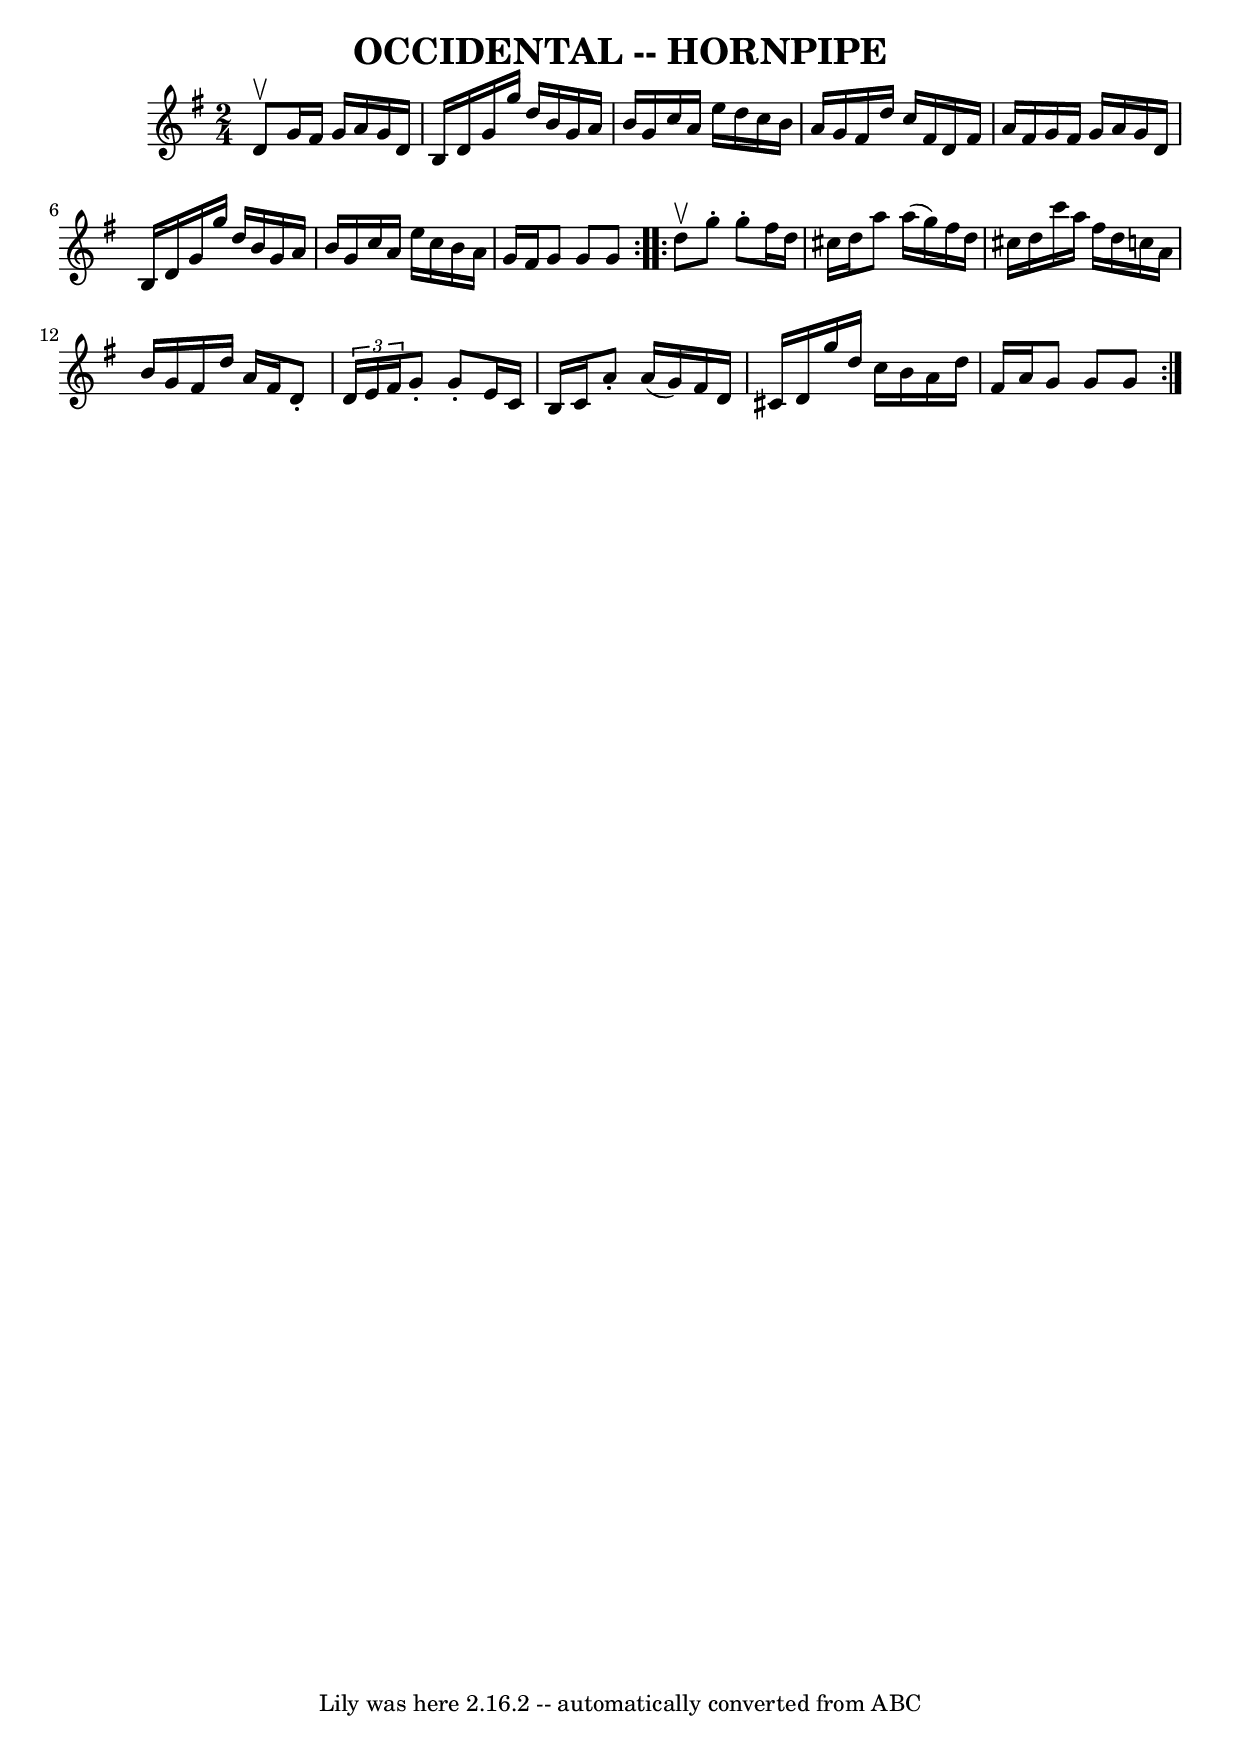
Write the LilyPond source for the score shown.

\version "2.7.40"
\include "Mammoth.ily"
\header {
	book = "Ryan's Mammoth Collection of Fiddle Tunes"
	crossRefNumber = "1"
	footnotes = ""
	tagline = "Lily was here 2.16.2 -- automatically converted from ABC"
	title = "OCCIDENTAL -- HORNPIPE"
}
voicedefault =  {
\set Score.defaultBarType = "empty"

\repeat volta 2 {
\time 2/4 \key g \major d'8^\upbow       |
 g'16 fis'16 g'16   
 a'16 g'16 d'16 b16 d'16    |
 g'16 g''16 d''16    
b'16 g'16 a'16 b'16 g'16    |
 c''16 a'16 e''16    
d''16 c''16 b'16 a'16 g'16    |
 fis'16 d''16 c''16   
 fis'16 d'16 fis'16 a'16 fis'16    |
     |
 g'16    
fis'16 g'16 a'16 g'16 d'16 b16 d'16    |
 g'16    
g''16 d''16 b'16 g'16 a'16 b'16 g'16    |
 c''16    
a'16 e''16 c''16 b'16 a'16 g'16 fis'16    |
 g'8    
g'8 g'8    }     \repeat volta 2 { d''8^\upbow       |
 g''8 -.   
g''8 -. fis''16 d''16 cis''16 d''16    |
 a''8 a''16 (
g''16) fis''16 d''16 cis''16 d''16    |
 c'''16 a''16  
 fis''16 d''16 c''16 a'16 b'16 g'16    |
 fis'16    
d''16 a'16 fis'16 d'8 -. \times 2/3 { d'16 e'16 fis'16  }   
|
     |
 g'8 -. g'8 -. e'16 c'16 b16 c'16    
|
 a'8 -. a'16 (g'16) fis'16 d'16 cis'16 d'16    
|
 g''16 d''16 c''16 b'16 a'16 d''16 fis'16 a'16   
 |
 g'8 g'8 g'8    }   
}

\score{
    <<

	\context Staff="default"
	{
	    \voicedefault 
	}

    >>
	\layout {
	}
	\midi {}
}
